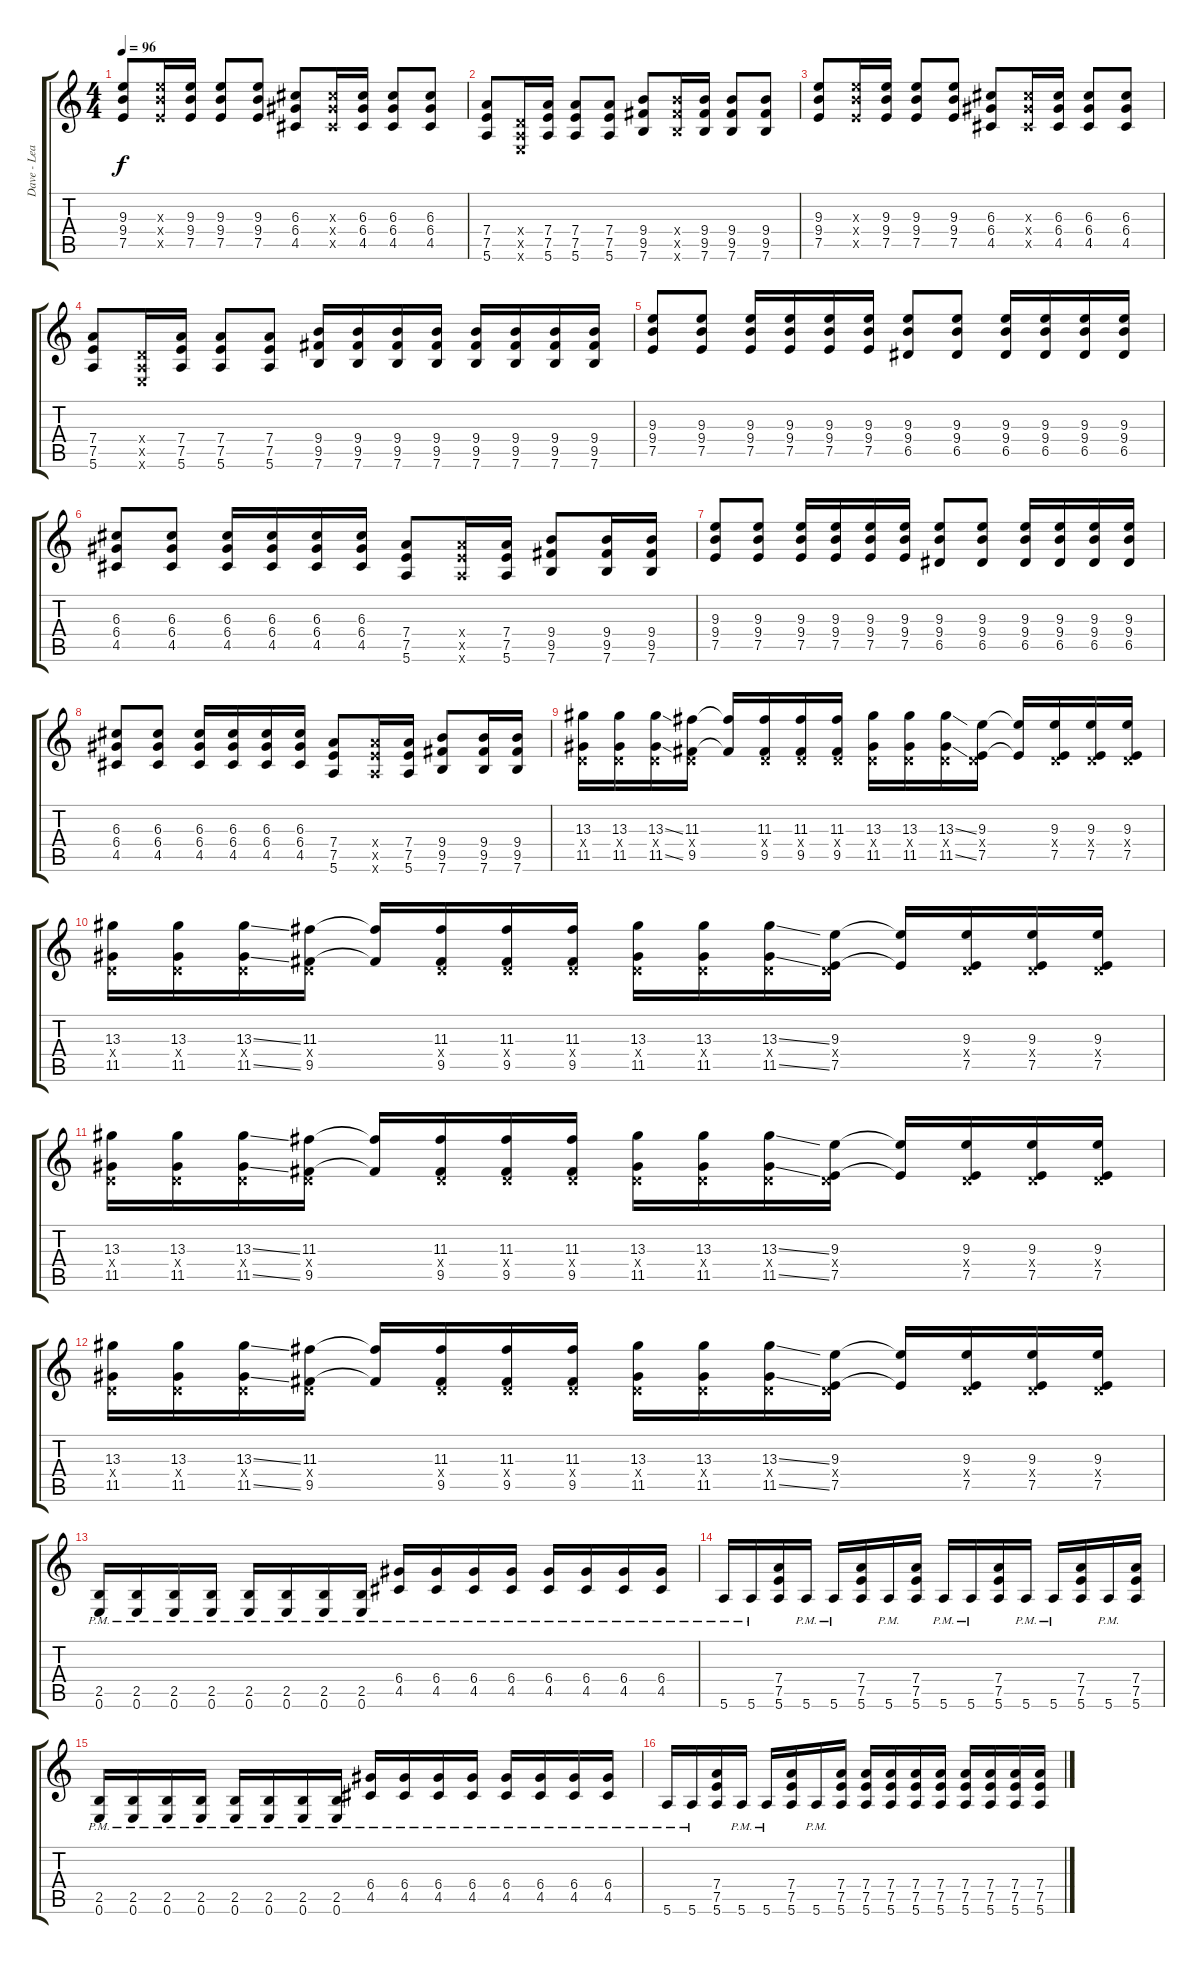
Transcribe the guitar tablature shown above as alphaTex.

\track ("Dave - Lead Guitar" "Dave - Lea") {instrument distortionguitar}
\staff {score tabs}
\tuning (E4 B3 G3 D3 A2 E2) {hide}
\ts (4 4)
\tempo 96
\clef g2
\ks c
(9.3 9.4 7.5).8{dy f} (9.3{x} 9.4{x} 7.5{x}).16 (9.3 9.4 7.5).16 (9.3 9.4 7.5).8 (9.3 9.4 7.5).8 (6.3 6.4 4.5).8 (6.3{x} 6.4{x} 4.5{x}).16 (6.3 6.4 4.5).16 (6.3 6.4 4.5).8 (6.3 6.4 4.5).8 |
(7.4 7.5 5.6).8 (0.4{x} 0.5{x} 0.6{x}).16 (7.4 7.5 5.6).16 (7.4 7.5 5.6).8 (7.4 7.5 5.6).8 (9.4 9.5 7.6).8 (9.4{x} 9.5{x} 7.6{x}).16 (9.4 9.5 7.6).16 (9.4 9.5 7.6).8 (9.4 9.5 7.6).8 |
(9.3 9.4 7.5).8 (9.3{x} 9.4{x} 7.5{x}).16 (9.3 9.4 7.5).16 (9.3 9.4 7.5).8 (9.3 9.4 7.5).8 (6.3 6.4 4.5).8 (6.3{x} 6.4{x} 4.5{x}).16 (6.3 6.4 4.5).16 (6.3 6.4 4.5).8 (6.3 6.4 4.5).8 |
(7.4 7.5 5.6).8 (0.4{x} 0.5{x} 0.6{x}).16 (7.4 7.5 5.6).16 (7.4 7.5 5.6).8 (7.4 7.5 5.6).8 (9.4 9.5 7.6).16 (9.4 9.5 7.6).16 (9.4 9.5 7.6).16 (9.4 9.5 7.6).16 (9.4 9.5 7.6).16 (9.4 9.5 7.6).16 (9.4 9.5 7.6).16 (9.4 9.5 7.6).16 |
(9.3 9.4 7.5).8 (9.3 9.4 7.5).8 (9.3 9.4 7.5).16 (9.3 9.4 7.5).16 (9.3 9.4 7.5).16 (9.3 9.4 7.5).16 (9.3 9.4 6.5).8 (9.3 9.4 6.5).8 (9.3 9.4 6.5).16 (9.3 9.4 6.5).16 (9.3 9.4 6.5).16 (9.3 9.4 6.5).16 |
(6.3 6.4 4.5).8 (6.3 6.4 4.5).8 (6.3 6.4 4.5).16 (6.3 6.4 4.5).16 (6.3 6.4 4.5).16 (6.3 6.4 4.5).16 (7.4 7.5 5.6).8 (7.4{x} 7.5{x} 5.6{x}).16 (7.4 7.5 5.6).16 (9.4 9.5 7.6).8 (9.4 9.5 7.6).16 (9.4 9.5 7.6).16 |
(9.3 9.4 7.5).8 (9.3 9.4 7.5).8 (9.3 9.4 7.5).16 (9.3 9.4 7.5).16 (9.3 9.4 7.5).16 (9.3 9.4 7.5).16 (9.3 9.4 6.5).8 (9.3 9.4 6.5).8 (9.3 9.4 6.5).16 (9.3 9.4 6.5).16 (9.3 9.4 6.5).16 (9.3 9.4 6.5).16 |
(6.3 6.4 4.5).8 (6.3 6.4 4.5).8 (6.3 6.4 4.5).16 (6.3 6.4 4.5).16 (6.3 6.4 4.5).16 (6.3 6.4 4.5).16 (7.4 7.5 5.6).8 (7.4{x} 7.5{x} 5.6{x}).16 (7.4 7.5 5.6).16 (9.4 9.5 7.6).8 (9.4 9.5 7.6).16 (9.4 9.5 7.6).16 |
(13.3 0.4{x} 11.5).16 (13.3 0.4{x} 11.5).16 (13.3{ss} 0.4{x} 11.5{ss}).16 (11.3 0.4{x} 9.5).16 (11.3{t} 9.5{t}).16 (11.3 0.4{x} 9.5).16 (11.3 0.4{x} 9.5).16 (11.3 0.4{x} 9.5).16 (13.3 0.4{x} 11.5).16 (13.3 0.4{x} 11.5).16 (13.3{ss} 0.4{x} 11.5{ss}).16 (9.3 0.4{x} 7.5).16 (9.3{t} 7.5{t}).16 (9.3 0.4{x} 7.5).16 (9.3 0.4{x} 7.5).16 (9.3 0.4{x} 7.5).16 |
(13.3 0.4{x} 11.5).16 (13.3 0.4{x} 11.5).16 (13.3{ss} 0.4{x} 11.5{ss}).16 (11.3 0.4{x} 9.5).16 (11.3{t} 9.5{t}).16 (11.3 0.4{x} 9.5).16 (11.3 0.4{x} 9.5).16 (11.3 0.4{x} 9.5).16 (13.3 0.4{x} 11.5).16 (13.3 0.4{x} 11.5).16 (13.3{ss} 0.4{x} 11.5{ss}).16 (9.3 0.4{x} 7.5).16 (9.3{t} 7.5{t}).16 (9.3 0.4{x} 7.5).16 (9.3 0.4{x} 7.5).16 (9.3 0.4{x} 7.5).16 |
(13.3 0.4{x} 11.5).16 (13.3 0.4{x} 11.5).16 (13.3{ss} 0.4{x} 11.5{ss}).16 (11.3 0.4{x} 9.5).16 (11.3{t} 9.5{t}).16 (11.3 0.4{x} 9.5).16 (11.3 0.4{x} 9.5).16 (11.3 0.4{x} 9.5).16 (13.3 0.4{x} 11.5).16 (13.3 0.4{x} 11.5).16 (13.3{ss} 0.4{x} 11.5{ss}).16 (9.3 0.4{x} 7.5).16 (9.3{t} 7.5{t}).16 (9.3 0.4{x} 7.5).16 (9.3 0.4{x} 7.5).16 (9.3 0.4{x} 7.5).16 |
(13.3 0.4{x} 11.5).16 (13.3 0.4{x} 11.5).16 (13.3{ss} 0.4{x} 11.5{ss}).16 (11.3 0.4{x} 9.5).16 (11.3{t} 9.5{t}).16 (11.3 0.4{x} 9.5).16 (11.3 0.4{x} 9.5).16 (11.3 0.4{x} 9.5).16 (13.3 0.4{x} 11.5).16 (13.3 0.4{x} 11.5).16 (13.3{ss} 0.4{x} 11.5{ss}).16 (9.3 0.4{x} 7.5).16 (9.3{t} 7.5{t}).16 (9.3 0.4{x} 7.5).16 (9.3 0.4{x} 7.5).16 (9.3 0.4{x} 7.5).16 |
(2.5{pm} 0.6{pm}).16 (2.5{pm} 0.6{pm}).16 (2.5{pm} 0.6{pm}).16 (2.5{pm} 0.6{pm}).16 (2.5{pm} 0.6{pm}).16 (2.5{pm} 0.6{pm}).16 (2.5{pm} 0.6{pm}).16 (2.5{pm} 0.6{pm}).16 (6.4{pm} 4.5{pm}).16 (6.4{pm} 4.5{pm}).16 (6.4{pm} 4.5{pm}).16 (6.4{pm} 4.5{pm}).16 (6.4{pm} 4.5{pm}).16 (6.4{pm} 4.5{pm}).16 (6.4{pm} 4.5{pm}).16 (6.4{pm} 4.5{pm}).16 |
5.6{pm}.16 5.6{pm}.16 (7.4 7.5 5.6).16 5.6{pm}.16 5.6{pm}.16 (7.4 7.5 5.6).16 5.6{pm}.16 (7.4 7.5 5.6).16 5.6{pm}.16 5.6{pm}.16 (7.4 7.5 5.6).16 5.6{pm}.16 5.6{pm}.16 (7.4 7.5 5.6).16 5.6{pm}.16 (7.4 7.5 5.6).16 |
(2.5{pm} 0.6{pm}).16 (2.5{pm} 0.6{pm}).16 (2.5{pm} 0.6{pm}).16 (2.5{pm} 0.6{pm}).16 (2.5{pm} 0.6{pm}).16 (2.5{pm} 0.6{pm}).16 (2.5{pm} 0.6{pm}).16 (2.5{pm} 0.6{pm}).16 (6.4{pm} 4.5{pm}).16 (6.4{pm} 4.5{pm}).16 (6.4{pm} 4.5{pm}).16 (6.4{pm} 4.5{pm}).16 (6.4{pm} 4.5{pm}).16 (6.4{pm} 4.5{pm}).16 (6.4{pm} 4.5{pm}).16 (6.4{pm} 4.5{pm}).16 |
5.6{pm}.16 5.6{pm}.16 (7.4 7.5 5.6).16 5.6{pm}.16 5.6{pm}.16 (7.4 7.5 5.6).16 5.6{pm}.16 (7.4 7.5 5.6).16 (7.4 7.5 5.6).16 (7.4 7.5 5.6).16 (7.4 7.5 5.6).16 (7.4 7.5 5.6).16 (7.4 7.5 5.6).16 (7.4 7.5 5.6).16 (7.4 7.5 5.6).16 (7.4 7.5 5.6).16
